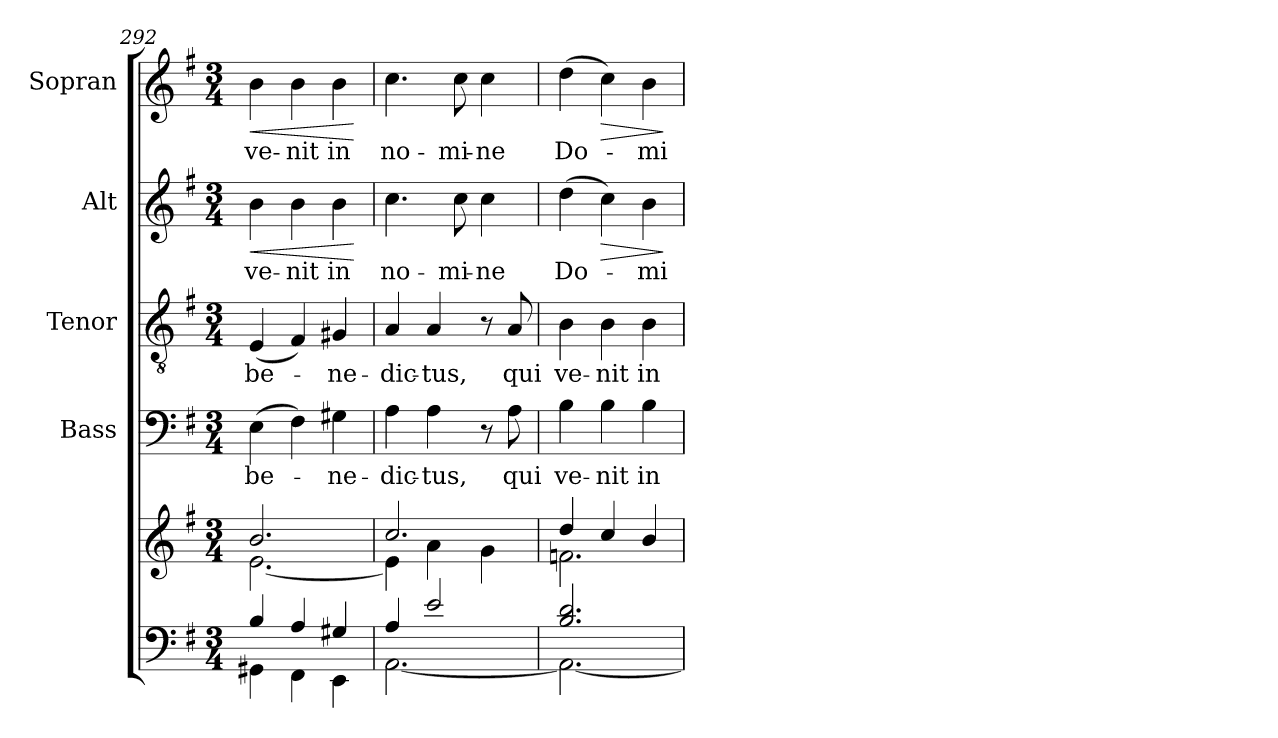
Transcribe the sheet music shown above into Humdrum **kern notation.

**kern	**kern	**kern	**text	**kern	**text	**kern	**text	**dynam	**kern	**text	**dynam
*part5	*part5	*part4	*part4	*part3	*part3	*part2	*part2	*part2	*part1	*part1	*part1
*staff6	*staff5	*staff4	*staff4	*staff3	*staff3	*staff2	*staff2	*staff2	*staff1	*staff1	*staff1
*	*	*I"Bass	*	*I"Tenor	*	*I"Alt	*	*	*I"Sopran	*	*
*	*	*I'B.	*	*I'T.	*	*I'A.	*	*	*I'S.	*	*
*clefF4	*clefG2	*clefF4	*	*clefGv2	*	*clefG2	*	*	*clefG2	*	*
*k[f#]	*k[f#]	*k[f#]	*	*k[f#]	*	*k[f#]	*	*	*k[f#]	*	*
*G:	*G:	*G:	*	*G:	*	*G:	*	*	*G:	*	*
*M3/4	*M3/4	*M3/4	*	*M3/4	*	*M3/4	*	*	*M3/4	*	*
=292	=292	=292	=292	=292	=292	=292	=292	=292	=292	=292	=292
*^	*^	*	*	*	*	*	*	*	*	*	*
!	!	!	!	!	!LO:LY:b	!	!LO:LY:b	!	!LO:LY:b	!LO:HP:b	!	!LO:LY:b	!LO:HP:b
4B/	4GG#X\	2.b/	[<2.e\	(>4E\	be-	(<4E/	be-	4b\	ve-	<	4b\	ve-	<
!	!	!	!	!	!	!	!	!	!LO:LY:b	!	!	!LO:LY:b	!
4A/	4FF#\	.	.	4F#\)	.	4F#/)	.	4b\	-nit	.	4b\	-nit	.
!	!	!	!	!	!LO:LY:b	!	!LO:LY:b	!	!LO:LY:b	!	!	!LO:LY:b	!
4G#X/	4EE\	.	.	4G#X\	-ne-	4G#X/	-ne-	4b\	in	.	4b\	in	.
*v	*v	*	*	*	*	*	*	*	*	*	*	*	*
*	*v	*v	*	*	*	*	*	*	*	*	*	*
.	.	.	.	.	.	.	.	[	.	.	[
=293	=293	=293	=293	=293	=293	=293	=293	=293	=293	=293	=293
*^	*^	*	*	*	*	*	*	*	*	*	*
!	!	!	!	!	!LO:LY:b	!	!LO:LY:b	!	!LO:LY:b	!	!	!LO:LY:b	!
4A/	[<2.AA\	2.cc/	4e\]	4A\	-dic-	4A/	-dic-	4.cc\	no-	.	4.cc\	no-	.
!	!	!	!	!	!LO:LY:b	!	!LO:LY:b	!	!	!	!	!	!
2e/	.	.	4a\	4A\	-tus,	4A/	-tus,	.	.	.	.	.	.
!	!	!	!	!	!	!	!	!	!LO:LY:b	!	!	!LO:LY:b	!
.	.	.	.	.	.	.	.	8cc\	-mi-	.	8cc\	-mi-	.
!	!	!	!	!	!	!	!	!	!LO:LY:b	!	!	!LO:LY:b	!
.	.	.	4g\	8r	.	8r	.	4cc\	-ne	.	4cc\	-ne	.
!	!	!	!	!	!LO:LY:b	!	!LO:LY:b	!	!	!	!	!	!
.	.	.	.	8A\	qui	8A/	qui	.	.	.	.	.	.
=294	=294	=294	=294	=294	=294	=294	=294	=294	=294	=294	=294	=294	=294
!	!	!	!	!	!LO:LY:b	!	!LO:LY:b	!	!LO:LY:b	!	!	!LO:LY:b	!
2.B/ 2.d/	2.AA\_	4dd/	2.fn\	4B\	ve-	4B\	ve-	(>4dd\	Do-	.	(>4dd\	Do-	.
!	!	!	!	!	!LO:LY:b	!	!LO:LY:b	!	!	!LO:HP:b	!	!	!LO:HP:b
.	.	4cc/	.	4B\	-nit	4B\	-nit	4cc\)	.	>	4cc\)	.	>
!	!	!	!	!	!LO:LY:b	!	!LO:LY:b	!	!LO:LY:b	!	!	!LO:LY:b	!
.	.	4b/	.	4B\	in	4B\	in	4b\	-mi-	.	4b\	-mi-	.
*v	*v	*	*	*	*	*	*	*	*	*	*	*	*
*	*v	*v	*	*	*	*	*	*	*	*	*	*
.	.	.	.	.	.	.	.	]	.	.	]
=	=	=	=	=	=	=	=	=	=	=	=
*-	*-	*-	*-	*-	*-	*-	*-	*-	*-	*-	*-
